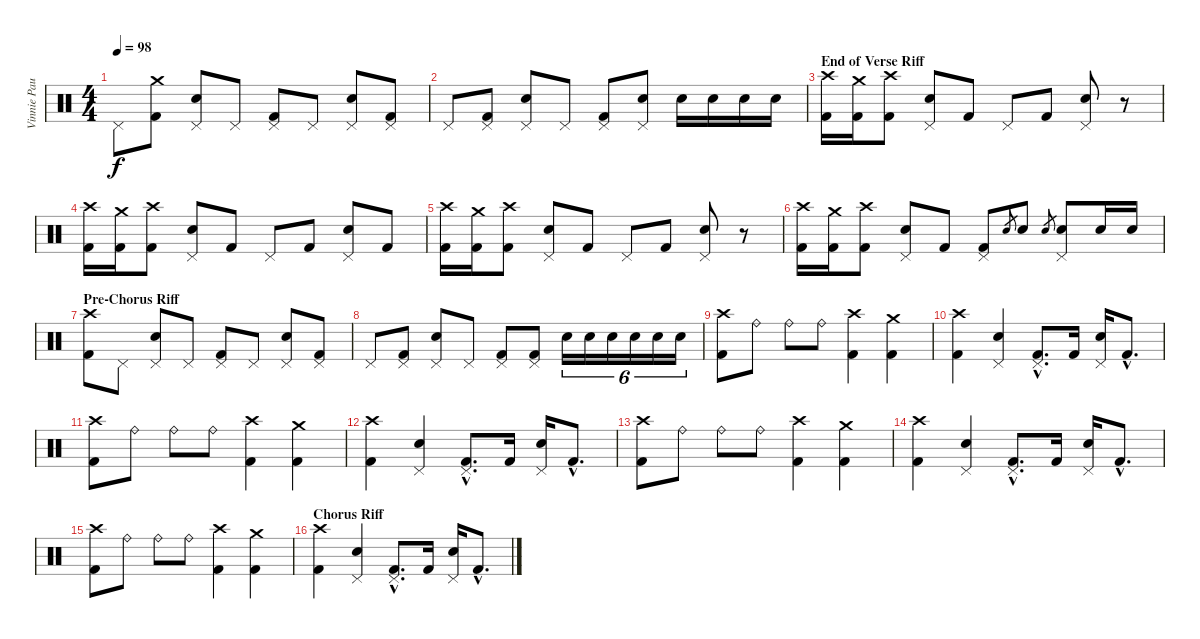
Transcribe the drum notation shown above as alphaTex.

\track ("Vinnie Paul" "Vinnie Pau") {instrument percussion}
\staff {score}
\articulation defaults
\ts (4 4)
\tempo 98
\clef neutral
\ks c "Pedal Hi-Hat (hit)".8{dy f}
("Crash medium (hit)" "Kick (hit) 2").8 ("Pedal Hi-Hat (hit)" "Electric Snare (hit)").8 "Pedal Hi-Hat (hit)".8 ("Pedal Hi-Hat (hit)" "Kick (hit) 2").8 "Pedal Hi-Hat (hit)".8 ("Pedal Hi-Hat (hit)" "Electric Snare (hit)").8 ("Pedal Hi-Hat (hit)" "Kick (hit) 2").8 |
"Pedal Hi-Hat (hit)".8 ("Pedal Hi-Hat (hit)" "Kick (hit) 2").8 ("Pedal Hi-Hat (hit)" "Electric Snare (hit)").8 "Pedal Hi-Hat (hit)".8 ("Pedal Hi-Hat (hit)" "Kick (hit) 2").8 ("Pedal Hi-Hat (hit)" "Electric Snare (hit)").8 "Electric Snare (hit)".16 "Electric Snare (hit)".16 "Electric Snare (hit)".16 "Electric Snare (hit)".16 |
\section ("" "End of Verse Riff")
("Crash high (hit)" "Kick (hit) 2").16 ("Crash medium (hit)" "Kick (hit) 2").16 ("Crash high (hit)" "Kick (hit) 2").8 ("Pedal Hi-Hat (hit)" "Electric Snare (hit)").8 "Kick (hit) 2".8 "Pedal Hi-Hat (hit)".8 "Kick (hit) 2".8 ("Pedal Hi-Hat (hit)" "Electric Snare (hit)").8 r.8 |
("Crash high (hit)" "Kick (hit) 2").16 ("Crash medium (hit)" "Kick (hit) 2").16 ("Crash high (hit)" "Kick (hit) 2").8 ("Pedal Hi-Hat (hit)" "Electric Snare (hit)").8 "Kick (hit) 2".8 "Pedal Hi-Hat (hit)".8 "Kick (hit) 2".8 ("Pedal Hi-Hat (hit)" "Electric Snare (hit)").8 "Kick (hit) 2".8 |
("Crash high (hit)" "Kick (hit) 2").16 ("Crash medium (hit)" "Kick (hit) 2").16 ("Crash high (hit)" "Kick (hit) 2").8 ("Pedal Hi-Hat (hit)" "Electric Snare (hit)").8 "Kick (hit) 2".8 "Pedal Hi-Hat (hit)".8 "Kick (hit) 2".8 ("Pedal Hi-Hat (hit)" "Electric Snare (hit)").8 r.8 |
("Crash high (hit)" "Kick (hit) 2").16 ("Crash medium (hit)" "Kick (hit) 2").16 ("Crash high (hit)" "Kick (hit) 2").8 ("Pedal Hi-Hat (hit)" "Electric Snare (hit)").8 "Kick (hit) 2".8 ("Pedal Hi-Hat (hit)" "Kick (hit) 2").8 "Electric Snare (hit)".8{gr} "Electric Snare (hit)".8 "Electric Snare (hit)".8{gr} ("Pedal Hi-Hat (hit)" "Electric Snare (hit)").8 "Electric Snare (hit)".16 "Electric Snare (hit)".16 |
\section ("" "Pre-Chorus Riff")
("Crash high (hit)" "Kick (hit) 2").8 "Pedal Hi-Hat (hit)".8 ("Pedal Hi-Hat (hit)" "Electric Snare (hit)").8 "Pedal Hi-Hat (hit)".8 ("Pedal Hi-Hat (hit)" "Kick (hit) 2").8 "Pedal Hi-Hat (hit)".8 ("Pedal Hi-Hat (hit)" "Electric Snare (hit)").8 ("Pedal Hi-Hat (hit)" "Kick (hit) 2").8 |
"Pedal Hi-Hat (hit)".8 ("Pedal Hi-Hat (hit)" "Kick (hit) 2").8 ("Pedal Hi-Hat (hit)" "Electric Snare (hit)").8 "Pedal Hi-Hat (hit)".8 ("Pedal Hi-Hat (hit)" "Kick (hit) 2").8 ("Pedal Hi-Hat (hit)" "Kick (hit) 2").8 "Electric Snare (hit)".16{tu (6 4)} "Electric Snare (hit)".16{tu (6 4)} "Electric Snare (hit)".16{tu (6 4)} "Electric Snare (hit)".16{tu (6 4)} "Electric Snare (hit)".16{tu (6 4)} "Electric Snare (hit)".16{tu (6 4)} |
("Crash high (hit)" "Kick (hit) 2").8 "Ride (bell)".8 "Ride (bell)".8 "Ride (bell)".8 ("Crash high (hit)" "Kick (hit) 2").4 ("Crash medium (hit)" "Kick (hit) 2").4 |
("Crash high (hit)" "Kick (hit) 2").4 ("Pedal Hi-Hat (hit)" "Electric Snare (hit)").4 ("Pedal Hi-Hat (hit)"{hac} "Kick (hit) 2"{hac}).8{d} "Kick (hit) 2".16 ("Pedal Hi-Hat (hit)" "Electric Snare (hit)").16 "Kick (hit) 2"{hac}.8{d} |
("Crash high (hit)" "Kick (hit) 2").8 "Ride (bell)".8 "Ride (bell)".8 "Ride (bell)".8 ("Crash high (hit)" "Kick (hit) 2").4 ("Crash medium (hit)" "Kick (hit) 2").4 |
("Crash high (hit)" "Kick (hit) 2").4 ("Pedal Hi-Hat (hit)" "Electric Snare (hit)").4 ("Pedal Hi-Hat (hit)"{hac} "Kick (hit) 2"{hac}).8{d} "Kick (hit) 2".16 ("Pedal Hi-Hat (hit)" "Electric Snare (hit)").16 "Kick (hit) 2"{hac}.8{d} |
("Crash high (hit)" "Kick (hit) 2").8 "Ride (bell)".8 "Ride (bell)".8 "Ride (bell)".8 ("Crash high (hit)" "Kick (hit) 2").4 ("Crash medium (hit)" "Kick (hit) 2").4 |
("Crash high (hit)" "Kick (hit) 2").4 ("Pedal Hi-Hat (hit)" "Electric Snare (hit)").4 ("Pedal Hi-Hat (hit)"{hac} "Kick (hit) 2"{hac}).8{d} "Kick (hit) 2".16 ("Pedal Hi-Hat (hit)" "Electric Snare (hit)").16 "Kick (hit) 2"{hac}.8{d} |
("Crash high (hit)" "Kick (hit) 2").8 "Ride (bell)".8 "Ride (bell)".8 "Ride (bell)".8 ("Crash high (hit)" "Kick (hit) 2").4 ("Crash medium (hit)" "Kick (hit) 2").4 |
\section ("" "Chorus Riff")
("Crash high (hit)" "Kick (hit) 2").4 ("Pedal Hi-Hat (hit)" "Electric Snare (hit)").4 ("Pedal Hi-Hat (hit)"{hac} "Kick (hit) 2"{hac}).8{d} "Kick (hit) 2".16 ("Pedal Hi-Hat (hit)" "Electric Snare (hit)").16 "Kick (hit) 2"{hac}.8{d}
